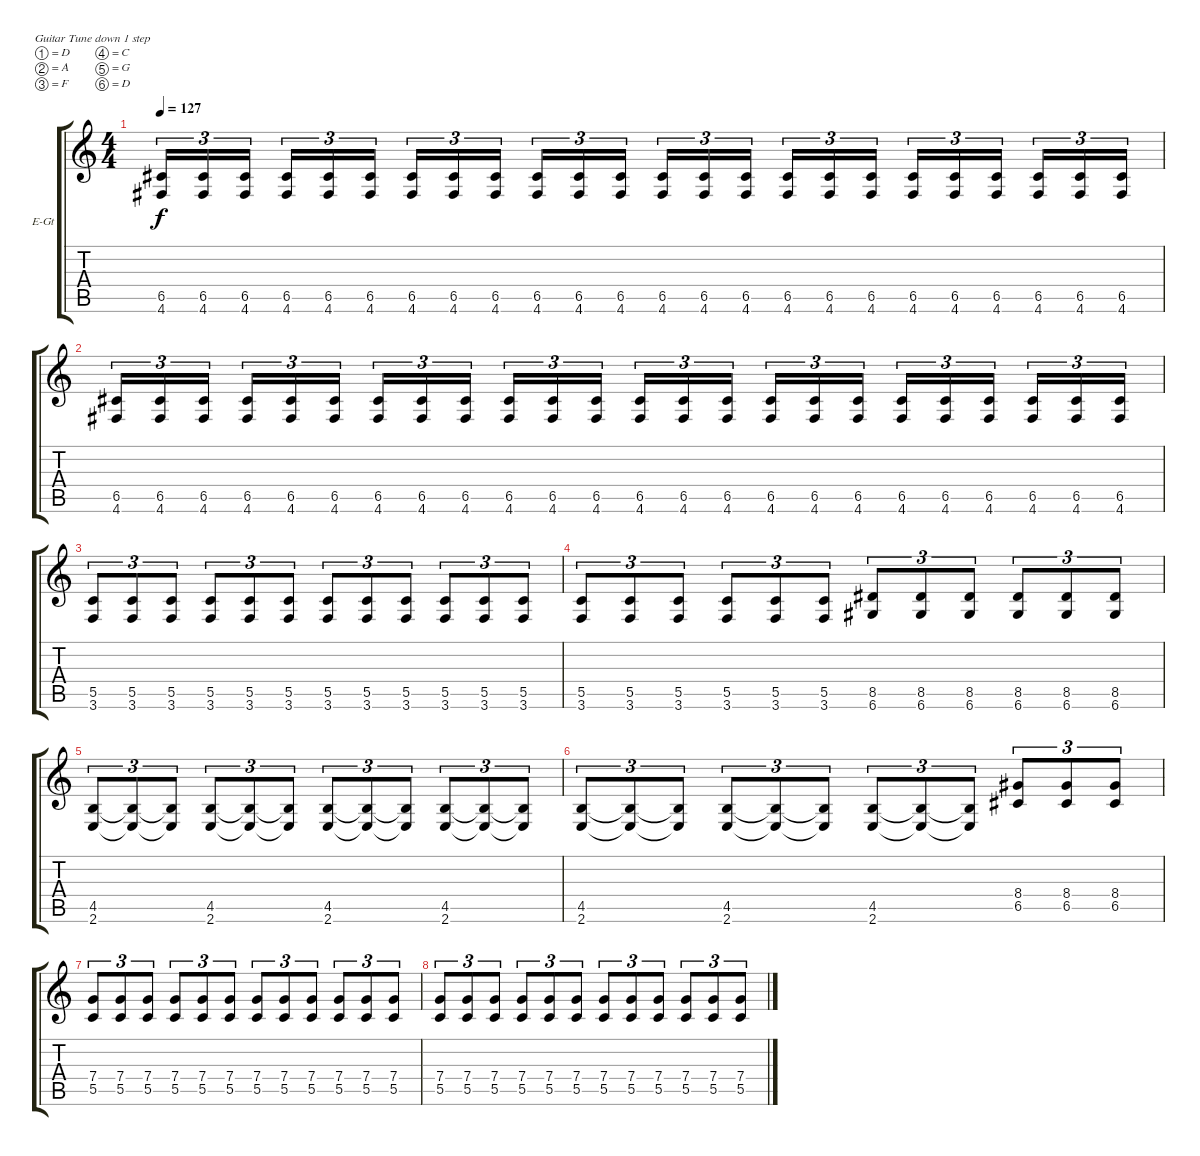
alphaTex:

\bracketExtendMode groupsimilarinstruments
\firstSystemTrackNameOrientation horizontal
\otherSystemsTrackNameOrientation horizontal
\track ("Rhytm guitar" "E-Gt") {instrument distortionguitar}
\staff {score tabs}
\tuning (D4 A3 F3 C3 G2 D2)
\ts (4 4)
\tempo 127
\clef g2
\ks c
(6.5 4.6).16{tu (3 2) dy f} (6.5 4.6).16{tu (3 2)} (6.5 4.6).16{tu (3 2)} (6.5 4.6).16{tu (3 2)} (6.5 4.6).16{tu (3 2)} (6.5 4.6).16{tu (3 2)} (6.5 4.6).16{tu (3 2)} (6.5 4.6).16{tu (3 2)} (6.5 4.6).16{tu (3 2)} (6.5 4.6).16{tu (3 2)} (6.5 4.6).16{tu (3 2)} (6.5 4.6).16{tu (3 2)} (6.5 4.6).16{tu (3 2)} (6.5 4.6).16{tu (3 2)} (6.5 4.6).16{tu (3 2)} (6.5 4.6).16{tu (3 2)} (6.5 4.6).16{tu (3 2)} (6.5 4.6).16{tu (3 2)} (6.5 4.6).16{tu (3 2)} (6.5 4.6).16{tu (3 2)} (6.5 4.6).16{tu (3 2)} (6.5 4.6).16{tu (3 2)} (6.5 4.6).16{tu (3 2)} (6.5 4.6).16{tu (3 2)} |
(6.5 4.6).16{tu (3 2)} (6.5 4.6).16{tu (3 2)} (6.5 4.6).16{tu (3 2)} (6.5 4.6).16{tu (3 2)} (6.5 4.6).16{tu (3 2)} (6.5 4.6).16{tu (3 2)} (6.5 4.6).16{tu (3 2)} (6.5 4.6).16{tu (3 2)} (6.5 4.6).16{tu (3 2)} (6.5 4.6).16{tu (3 2)} (6.5 4.6).16{tu (3 2)} (6.5 4.6).16{tu (3 2)} (6.5 4.6).16{tu (3 2)} (6.5 4.6).16{tu (3 2)} (6.5 4.6).16{tu (3 2)} (6.5 4.6).16{tu (3 2)} (6.5 4.6).16{tu (3 2)} (6.5 4.6).16{tu (3 2)} (6.5 4.6).16{tu (3 2)} (6.5 4.6).16{tu (3 2)} (6.5 4.6).16{tu (3 2)} (6.5 4.6).16{tu (3 2)} (6.5 4.6).16{tu (3 2)} (6.5 4.6).16{tu (3 2)} |
(5.5 3.6).8{tu (3 2)} (5.5 3.6).8{tu (3 2)} (5.5 3.6).8{tu (3 2)} (5.5 3.6).8{tu (3 2)} (5.5 3.6).8{tu (3 2)} (5.5 3.6).8{tu (3 2)} (5.5 3.6).8{tu (3 2)} (5.5 3.6).8{tu (3 2)} (5.5 3.6).8{tu (3 2)} (5.5 3.6).8{tu (3 2)} (5.5 3.6).8{tu (3 2)} (5.5 3.6).8{tu (3 2)} |
(5.5 3.6).8{tu (3 2)} (5.5 3.6).8{tu (3 2)} (5.5 3.6).8{tu (3 2)} (5.5 3.6).8{tu (3 2)} (5.5 3.6).8{tu (3 2)} (5.5 3.6).8{tu (3 2)} (8.5 6.6).8{tu (3 2)} (8.5 6.6).8{tu (3 2)} (8.5 6.6).8{tu (3 2)} (8.5 6.6).8{tu (3 2)} (8.5 6.6).8{tu (3 2)} (8.5 6.6).8{tu (3 2)} |
(4.5 2.6).8{tu (3 2)} (4.5{t} 2.6{t}).8{tu (3 2)} (4.5{t} 2.6{t}).8{tu (3 2)} (4.5 2.6).8{tu (3 2)} (4.5{t} 2.6{t}).8{tu (3 2)} (4.5{t} 2.6{t}).8{tu (3 2)} (4.5 2.6).8{tu (3 2)} (4.5{t} 2.6{t}).8{tu (3 2)} (4.5{t} 2.6{t}).8{tu (3 2)} (4.5 2.6).8{tu (3 2)} (4.5{t} 2.6{t}).8{tu (3 2)} (4.5{t} 2.6{t}).8{tu (3 2)} |
(4.5 2.6).8{tu (3 2)} (4.5{t} 2.6{t}).8{tu (3 2)} (4.5{t} 2.6{t}).8{tu (3 2)} (4.5 2.6).8{tu (3 2)} (4.5{t} 2.6{t}).8{tu (3 2)} (4.5{t} 2.6{t}).8{tu (3 2)} (4.5 2.6).8{tu (3 2)} (4.5{t} 2.6{t}).8{tu (3 2)} (4.5{t} 2.6{t}).8{tu (3 2)} (8.4 6.5).8{tu (3 2)} (8.4 6.5).8{tu (3 2)} (8.4 6.5).8{tu (3 2)} |
(7.4 5.5).8{tu (3 2)} (7.4 5.5).8{tu (3 2)} (7.4 5.5).8{tu (3 2)} (7.4 5.5).8{tu (3 2)} (7.4 5.5).8{tu (3 2)} (7.4 5.5).8{tu (3 2)} (7.4 5.5).8{tu (3 2)} (7.4 5.5).8{tu (3 2)} (7.4 5.5).8{tu (3 2)} (7.4 5.5).8{tu (3 2)} (7.4 5.5).8{tu (3 2)} (7.4 5.5).8{tu (3 2)} |
(7.4 5.5).8{tu (3 2)} (7.4 5.5).8{tu (3 2)} (7.4 5.5).8{tu (3 2)} (7.4 5.5).8{tu (3 2)} (7.4 5.5).8{tu (3 2)} (7.4 5.5).8{tu (3 2)} (7.4 5.5).8{tu (3 2)} (7.4 5.5).8{tu (3 2)} (7.4 5.5).8{tu (3 2)} (7.4 5.5).8{tu (3 2)} (7.4 5.5).8{tu (3 2)} (7.4 5.5).8{tu (3 2)}
